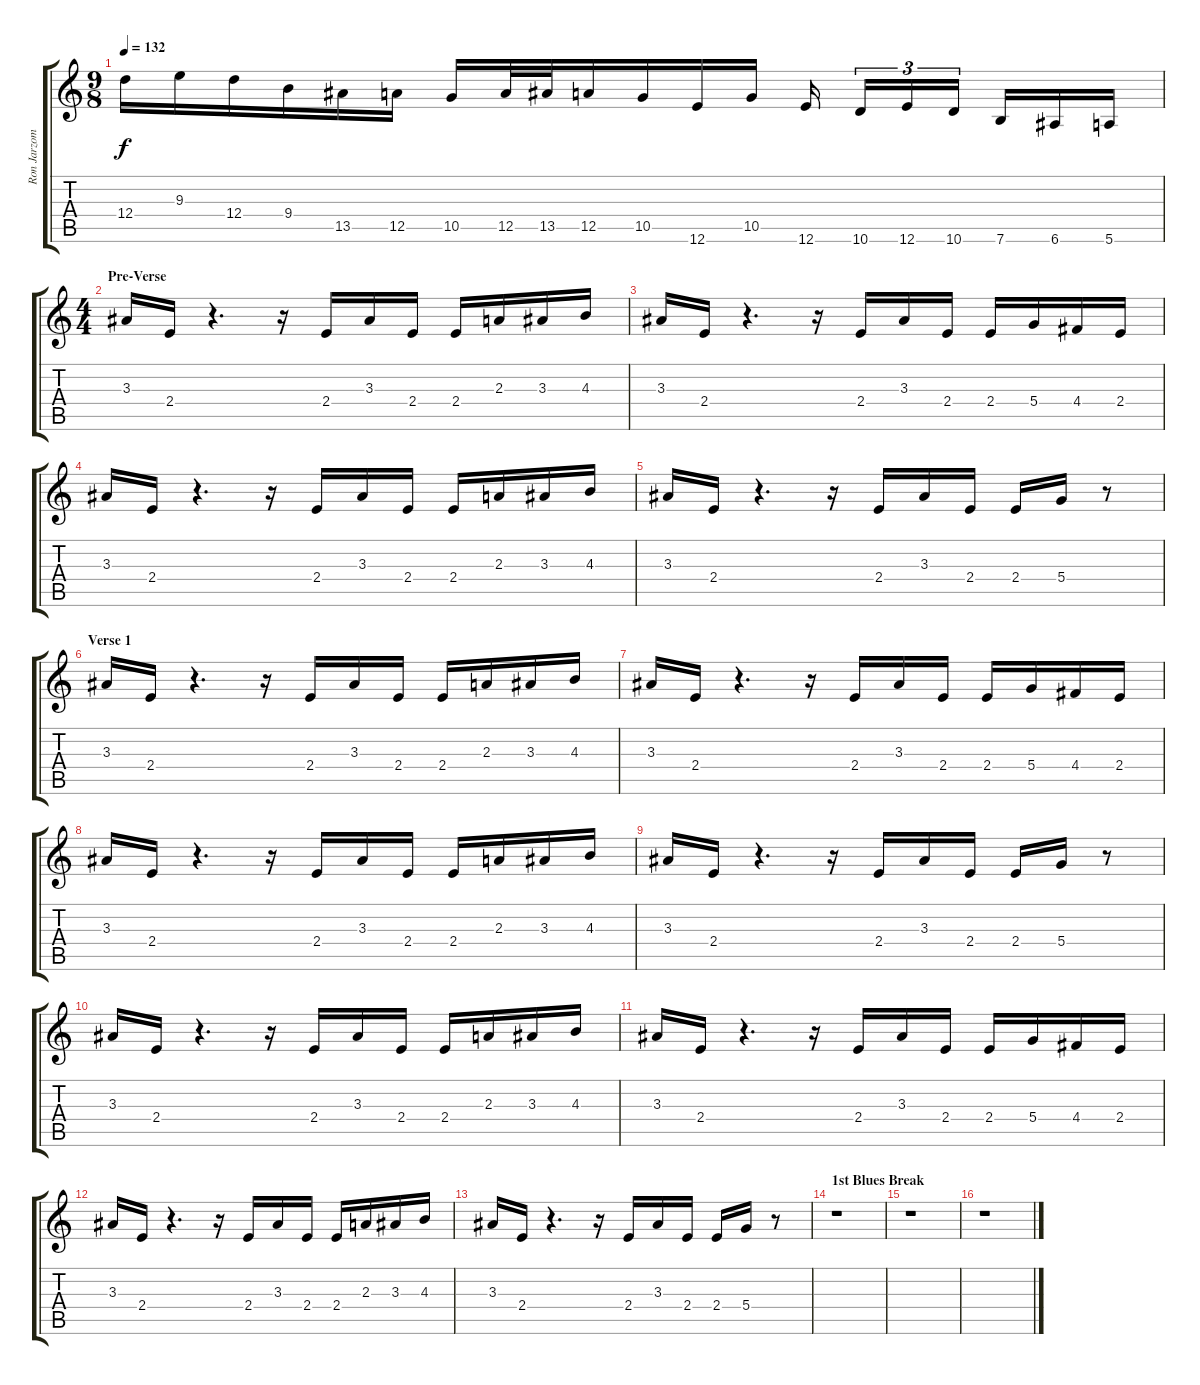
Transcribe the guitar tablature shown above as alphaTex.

\track ("Ron Jarzombek" "Ron Jarzom") {instrument distortionguitar}
\staff {score tabs}
\tuning (E4 B3 G3 D3 A2 E2) {hide}
\ts (9 8)
\tempo 132
\clef g2
\ks c
12.4.16{dy f} 9.3.16 12.4.16 9.4.16 13.5.16 12.5.16 10.5.16 12.5.32 13.5.32 12.5.16 10.5.16 12.6.16 10.5.16 12.6.16 10.6.16{tu (3 2)} 12.6.16{tu (3 2)} 10.6.16{tu (3 2)} 7.6.16 6.6.16 5.6.16 |
\ts (4 4)
\section ("" "Pre-Verse")
3.3.16{balance 8} 2.4.16 r.4{d} r.16 2.4.16 3.3.16 2.4.16 2.4.16 2.3.16 3.3.16 4.3.16 |
3.3.16 2.4.16 r.4{d} r.16 2.4.16 3.3.16 2.4.16 2.4.16 5.4.16 4.4.16 2.4.16 |
3.3.16 2.4.16 r.4{d} r.16 2.4.16 3.3.16 2.4.16 2.4.16 2.3.16 3.3.16 4.3.16 |
3.3.16 2.4.16 r.4{d} r.16 2.4.16 3.3.16 2.4.16 2.4.16 5.4.16 r.8 |
\section ("" "Verse 1")
3.3.16 2.4.16 r.4{d} r.16 2.4.16 3.3.16 2.4.16 2.4.16 2.3.16 3.3.16 4.3.16 |
3.3.16 2.4.16 r.4{d} r.16 2.4.16 3.3.16 2.4.16 2.4.16 5.4.16 4.4.16 2.4.16 |
3.3.16 2.4.16 r.4{d} r.16 2.4.16 3.3.16 2.4.16 2.4.16 2.3.16 3.3.16 4.3.16 |
3.3.16 2.4.16 r.4{d} r.16 2.4.16 3.3.16 2.4.16 2.4.16 5.4.16 r.8 |
3.3.16 2.4.16 r.4{d} r.16 2.4.16 3.3.16 2.4.16 2.4.16 2.3.16 3.3.16 4.3.16 |
3.3.16 2.4.16 r.4{d} r.16 2.4.16 3.3.16 2.4.16 2.4.16 5.4.16 4.4.16 2.4.16 |
3.3.16 2.4.16 r.4{d} r.16 2.4.16 3.3.16 2.4.16 2.4.16 2.3.16 3.3.16 4.3.16 |
3.3.16 2.4.16 r.4{d} r.16 2.4.16 3.3.16 2.4.16 2.4.16 5.4.16 r.8 |
\section ("" "1st Blues Break")
r.1 |
r.1 |
r.1
